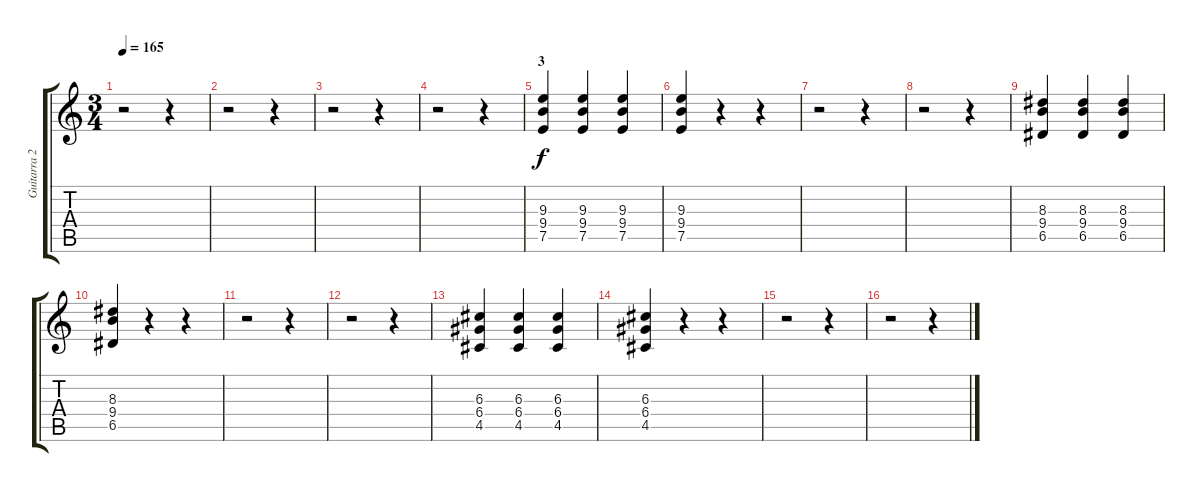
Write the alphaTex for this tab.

\track ("Guitarra 2" "Guitarra 2") {instrument overdrivenguitar}
\staff {score tabs}
\tuning (E4 B3 G3 D3 A2 E2) {hide}
\ts (3 4)
\tempo 165
\clef g2
\ks c
r.2{dy f} r.4 |
r.2 r.4 |
r.2 r.4 |
r.2 r.4 |
\section ("" "3")
(9.3 9.4 7.5).4{volume 16 instrument overdrivenguitar} (9.3 9.4 7.5).4 (9.3 9.4 7.5).4 |
(9.3 9.4 7.5).4 r.4 r.4 |
r.2 r.4 |
r.2 r.4 |
(8.3 9.4 6.5).4 (8.3 9.4 6.5).4 (8.3 9.4 6.5).4 |
(8.3 9.4 6.5).4 r.4 r.4 |
r.2 r.4 |
r.2 r.4 |
(6.3 6.4 4.5).4 (6.3 6.4 4.5).4 (6.3 6.4 4.5).4 |
(6.3 6.4 4.5).4 r.4 r.4 |
r.2 r.4 |
r.2 r.4
